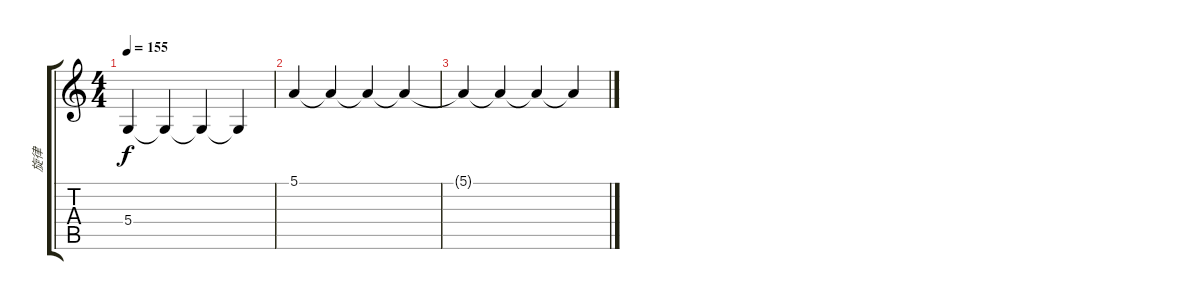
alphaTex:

\track ("旋律" "旋律") {instrument violin}
\staff {score tabs}
\tuning (E4 B3 G3 D3 A2 E2) {hide}
\ts (4 4)
\tempo 155
\clef g2
\ks c
5.4.4{dy f} 5.4{t}.4 5.4{t}.4 5.4{t}.4 |
5.1.4 5.1{t}.4 5.1{t}.4 5.1{t}.4 |
5.1{t}.4 5.1{t}.4 5.1{t}.4 5.1{t}.4
